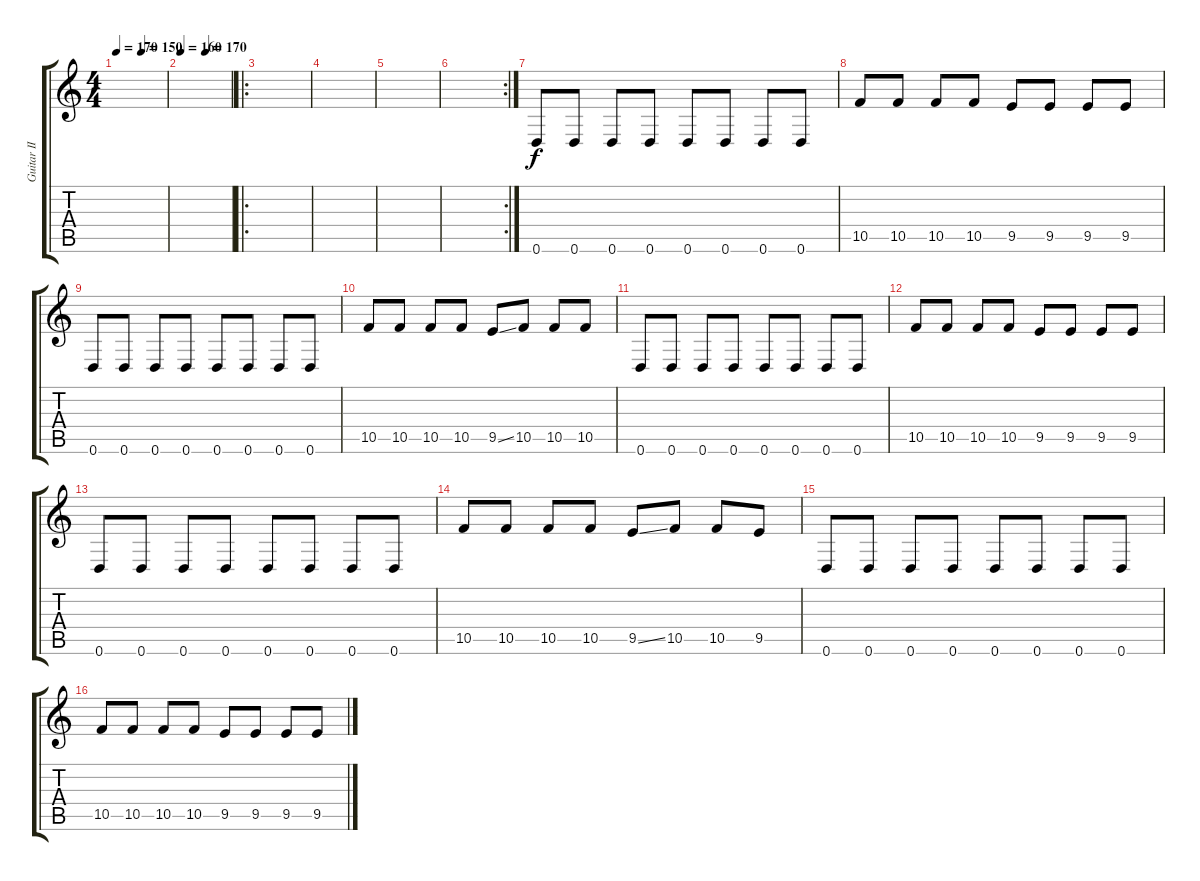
\track ("Guitar II" "Guitar II") {instrument distortionguitar}
\staff {score tabs}
\tuning (D4 A3 F3 C3 G2 D2) {hide}
\ts (4 4)
\tempo 170
\tempo 140
\tempo (150 0.5)
\tempo 170
\clef g2
\ks c
|
\tempo 160
\tempo (170 0.5)
|
\ro
|
|
|
\rc 2
|
0.6.8 0.6.8 0.6.8 0.6.8 0.6.8 0.6.8 0.6.8 0.6.8 |
10.5.8 10.5.8 10.5.8 10.5.8 9.5.8 9.5.8 9.5.8 9.5.8 |
0.6.8 0.6.8 0.6.8 0.6.8 0.6.8 0.6.8 0.6.8 0.6.8 |
10.5.8 10.5.8 10.5.8 10.5.8 9.5{ss}.8 10.5.8 10.5.8 10.5.8 |
0.6.8 0.6.8 0.6.8 0.6.8 0.6.8 0.6.8 0.6.8 0.6.8 |
10.5.8 10.5.8 10.5.8 10.5.8 9.5.8 9.5.8 9.5.8 9.5.8 |
0.6.8 0.6.8 0.6.8 0.6.8 0.6.8 0.6.8 0.6.8 0.6.8 |
10.5.8 10.5.8 10.5.8 10.5.8 9.5{ss}.8 10.5.8 10.5.8 9.5.8 |
0.6.8 0.6.8 0.6.8 0.6.8 0.6.8 0.6.8 0.6.8 0.6.8 |
10.5.8 10.5.8 10.5.8 10.5.8 9.5.8 9.5.8 9.5.8 9.5.8
